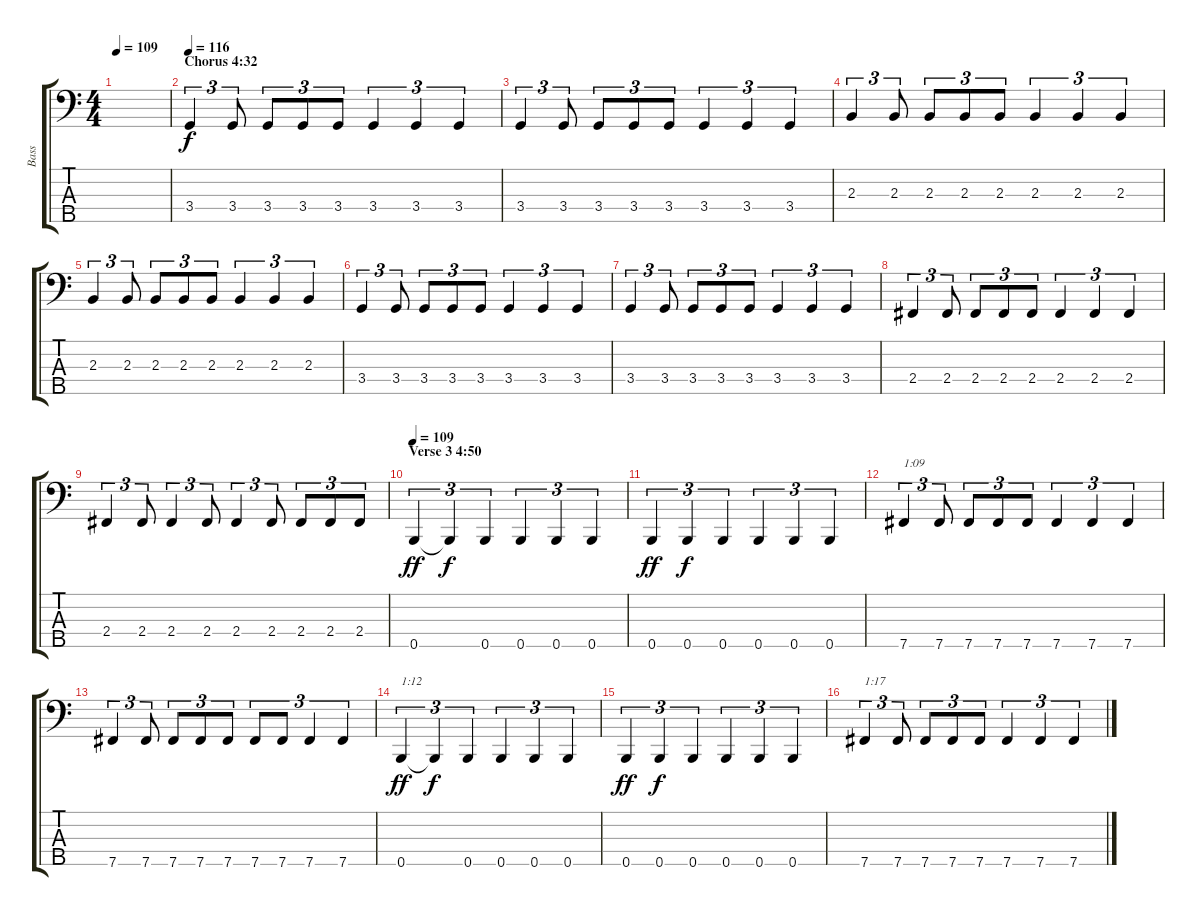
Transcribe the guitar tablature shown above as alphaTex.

\track ("Bass" "Bass") {instrument slapbass2}
\staff {score tabs}
\tuning (G2 D2 A1 E1 B0) {hide}
\ts (4 4)
\tempo 109
\clef f4
\ks c
|
\section ("" "Chorus 4:32")
\tempo 116
3.4.4{tu (3 2) volume 16 instrument slapbass2} 3.4.8{tu (3 2)} 3.4.8{tu (3 2)} 3.4.8{tu (3 2)} 3.4.8{tu (3 2)} 3.4.4{tu (3 2)} 3.4.4{tu (3 2)} 3.4.4{tu (3 2)} |
3.4.4{tu (3 2)} 3.4.8{tu (3 2)} 3.4.8{tu (3 2)} 3.4.8{tu (3 2)} 3.4.8{tu (3 2)} 3.4.4{tu (3 2)} 3.4.4{tu (3 2)} 3.4.4{tu (3 2)} |
2.3.4{tu (3 2)} 2.3.8{tu (3 2)} 2.3.8{tu (3 2)} 2.3.8{tu (3 2)} 2.3.8{tu (3 2)} 2.3.4{tu (3 2)} 2.3.4{tu (3 2)} 2.3.4{tu (3 2)} |
2.3.4{tu (3 2)} 2.3.8{tu (3 2)} 2.3.8{tu (3 2)} 2.3.8{tu (3 2)} 2.3.8{tu (3 2)} 2.3.4{tu (3 2)} 2.3.4{tu (3 2)} 2.3.4{tu (3 2)} |
3.4.4{tu (3 2)} 3.4.8{tu (3 2)} 3.4.8{tu (3 2)} 3.4.8{tu (3 2)} 3.4.8{tu (3 2)} 3.4.4{tu (3 2)} 3.4.4{tu (3 2)} 3.4.4{tu (3 2)} |
3.4.4{tu (3 2)} 3.4.8{tu (3 2)} 3.4.8{tu (3 2)} 3.4.8{tu (3 2)} 3.4.8{tu (3 2)} 3.4.4{tu (3 2)} 3.4.4{tu (3 2)} 3.4.4{tu (3 2)} |
2.4.4{tu (3 2)} 2.4.8{tu (3 2)} 2.4.8{tu (3 2)} 2.4.8{tu (3 2)} 2.4.8{tu (3 2)} 2.4.4{tu (3 2)} 2.4.4{tu (3 2)} 2.4.4{tu (3 2)} |
2.4.4{tu (3 2)} 2.4.8{tu (3 2)} 2.4.4{tu (3 2)} 2.4.8{tu (3 2)} 2.4.4{tu (3 2)} 2.4.8{tu (3 2)} 2.4.8{tu (3 2)} 2.4.8{tu (3 2)} 2.4.8{tu (3 2)} |
\section ("" "Verse 3 4:50")
\tempo 109
0.5.4{tu (3 2) dy ff} 0.5{t}.4{tu (3 2) dy f} 0.5.4{tu (3 2)} 0.5.4{tu (3 2)} 0.5.4{tu (3 2)} 0.5.4{tu (3 2)} |
0.5.4{tu (3 2) dy ff} 0.5.4{tu (3 2) dy f} 0.5.4{tu (3 2)} 0.5.4{tu (3 2)} 0.5.4{tu (3 2)} 0.5.4{tu (3 2)} |
7.5.4{tu (3 2) txt "1:09"} 7.5.8{tu (3 2)} 7.5.8{tu (3 2)} 7.5.8{tu (3 2)} 7.5.8{tu (3 2)} 7.5.4{tu (3 2)} 7.5.4{tu (3 2)} 7.5.4{tu (3 2)} |
7.5.4{tu (3 2)} 7.5.8{tu (3 2)} 7.5.8{tu (3 2)} 7.5.8{tu (3 2)} 7.5.8{tu (3 2)} 7.5.8{tu (3 2)} 7.5.8{tu (3 2)} 7.5.4{tu (3 2)} 7.5.4{tu (3 2)} |
0.5.4{tu (3 2) txt "1:12" dy ff} 0.5{t}.4{tu (3 2) dy f} 0.5.4{tu (3 2)} 0.5.4{tu (3 2)} 0.5.4{tu (3 2)} 0.5.4{tu (3 2)} |
0.5.4{tu (3 2) dy ff} 0.5.4{tu (3 2) dy f} 0.5.4{tu (3 2)} 0.5.4{tu (3 2)} 0.5.4{tu (3 2)} 0.5.4{tu (3 2)} |
7.5.4{tu (3 2) txt "1:17"} 7.5.8{tu (3 2)} 7.5.8{tu (3 2)} 7.5.8{tu (3 2)} 7.5.8{tu (3 2)} 7.5.4{tu (3 2)} 7.5.4{tu (3 2)} 7.5.4{tu (3 2)}
